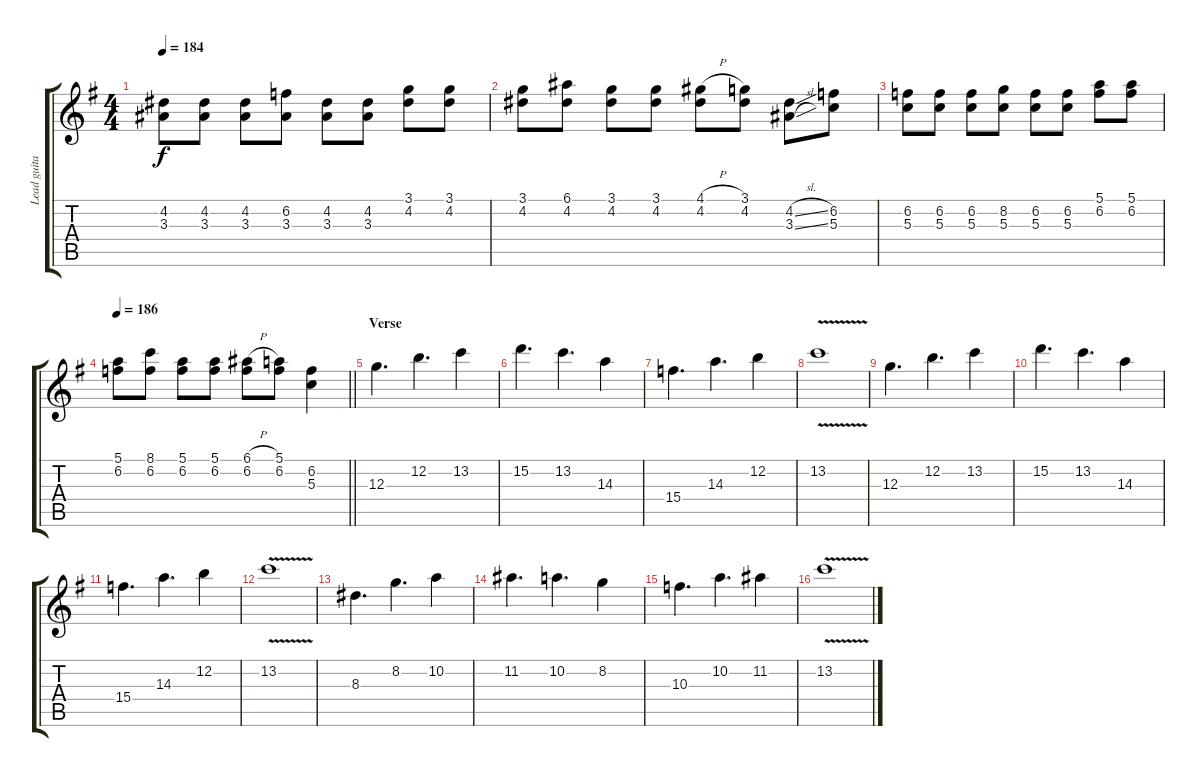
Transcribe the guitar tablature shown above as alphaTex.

\track ("Lead guitar" "Lead guita") {instrument distortionguitar}
\staff {score tabs}
\tuning (E4 B3 G3 D3 A2 E2) {hide}
\ts (4 4)
\tempo 184
\clef g2
\ks g
(4.2 3.3).8{dy f} (4.2 3.3).8 (4.2 3.3).8 (6.2 3.3).8 (4.2 3.3).8 (4.2 3.3).8 (3.1 4.2).8 (3.1 4.2).8 |
(3.1 4.2).8 (6.1 4.2).8 (3.1 4.2).8 (3.1 4.2).8 (4.1{h} 4.2).8 (3.1 4.2).8 (4.2{sl} 3.3{sl}).8 (6.2 5.3).8 |
(6.2 5.3).8 (6.2 5.3).8 (6.2 5.3).8 (8.2 5.3).8 (6.2 5.3).8 (6.2 5.3).8 (5.1 6.2).8 (5.1 6.2).8 |
\tempo 186
\barLineRight lightlight
(5.1 6.2).8 (8.1 6.2).8 (5.1 6.2).8 (5.1 6.2).8 (6.1{h} 6.2).8 (5.1 6.2).8 (6.2 5.3).4 |
\section ("" "Verse")
12.3.4{d} 12.2.4{d} 13.2.4 |
15.2.4{d} 13.2.4{d} 14.3.4 |
15.4.4{d} 14.3.4{d} 12.2.4 |
13.2{v}.1 |
12.3.4{d} 12.2.4{d} 13.2.4 |
15.2.4{d} 13.2.4{d} 14.3.4 |
15.4.4{d} 14.3.4{d} 12.2.4 |
13.2{v}.1 |
8.3.4{d} 8.2.4{d} 10.2.4 |
11.2.4{d} 10.2.4{d} 8.2.4 |
10.3.4{d} 10.2.4{d} 11.2.4 |
13.2{v}.1
